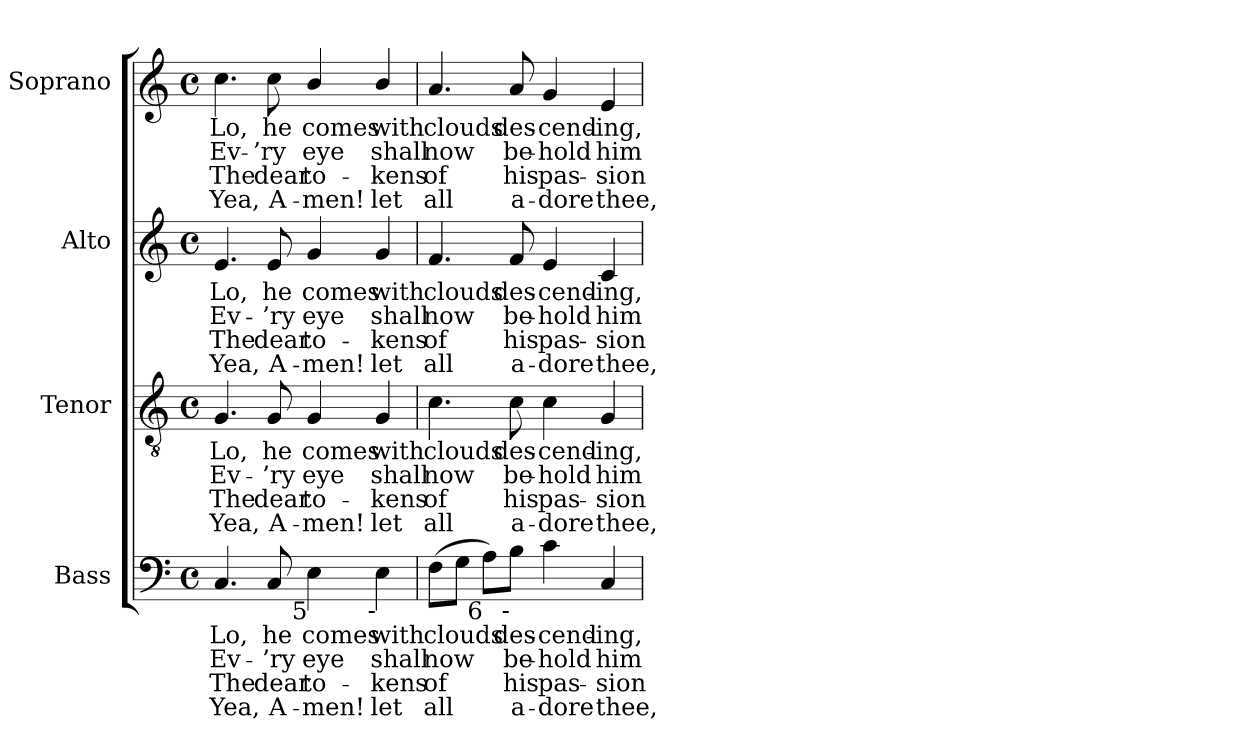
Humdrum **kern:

**kern	**text	**text	**text	**text	**kern	**text	**text	**text	**text	**kern	**text	**text	**text	**text	**kern	**text	**text	**text	**text
*part4	*part4	*part4	*part4	*part4	*part3	*part3	*part3	*part3	*part3	*part2	*part2	*part2	*part2	*part2	*part1	*part1	*part1	*part1	*part1
*staff4	*staff4	*staff4	*staff4	*staff4	*staff3	*staff3	*staff3	*staff3	*staff3	*staff2	*staff2	*staff2	*staff2	*staff2	*staff1	*staff1	*staff1	*staff1	*staff1
*I"Bass	*	*	*	*	*I"Tenor	*	*	*	*	*I"Alto	*	*	*	*	*I"Soprano	*	*	*	*
*I'B.	*	*	*	*	*I'T.	*	*	*	*	*I'A.	*	*	*	*	*I'S.	*	*	*	*
!!LO:PB:g=z
*clefF4	*	*	*	*	*clefGv2	*	*	*	*	*clefG2	*	*	*	*	*clefG2	*	*	*	*
*	*	*	*	*	*ITrd7c12	*	*	*	*	*	*	*	*	*	*	*	*	*	*
*k[]	*	*	*	*	*k[]	*	*	*	*	*k[]	*	*	*	*	*k[]	*	*	*	*
*C:	*	*	*	*	*C:	*	*	*	*	*C:	*	*	*	*	*C:	*	*	*	*
*M4/4	*	*	*	*	*M4/4	*	*	*	*	*M4/4	*	*	*	*	*M4/4	*	*	*	*
*met(c)	*	*	*	*	*met(c)	*	*	*	*	*met(c)	*	*	*	*	*met(c)	*	*	*	*
=1	=1	=1	=1	=1	=1	=1	=1	=1	=1	=1	=1	=1	=1	=1	=1	=1	=1	=1	=1
!	!LO:LY:b:color=#000000	!LO:LY:b:color=#000000	!LO:LY:b:color=#000000	!LO:LY:b:color=#000000	!	!	!	!	!	!	!	!	!	!	!	!	!	!	!
!	!	!	!	!	!	!LO:LY:b:color=#000000	!LO:LY:b:color=#000000	!LO:LY:b:color=#000000	!LO:LY:b:color=#000000	!	!	!	!	!	!	!	!	!	!
!	!	!	!	!	!	!	!	!	!	!	!LO:LY:b:color=#000000	!LO:LY:b:color=#000000	!LO:LY:b:color=#000000	!LO:LY:b:color=#000000	!	!	!	!	!
!	!	!	!	!	!	!	!	!	!	!	!	!	!	!	!	!LO:LY:b:color=#000000	!LO:LY:b:color=#000000	!LO:LY:b:color=#000000	!LO:LY:b:color=#000000
4.Ci/	Lo,	Ev-	The	Yea,	4.GGi/	Lo,	Ev-	The	Yea,	4.ei/	Lo,	Ev-	The	Yea,	4.cci\	Lo,	Ev-	The	Yea,
!	!LO:LY:b:color=#000000	!LO:LY:b:color=#000000	!LO:LY:b:color=#000000	!LO:LY:b:color=#000000	!	!	!	!	!	!	!	!	!	!	!	!	!	!	!
!	!	!	!	!	!	!LO:LY:b:color=#000000	!LO:LY:b:color=#000000	!LO:LY:b:color=#000000	!LO:LY:b:color=#000000	!	!	!	!	!	!	!	!	!	!
!	!	!	!	!	!	!	!	!	!	!	!LO:LY:b:color=#000000	!LO:LY:b:color=#000000	!LO:LY:b:color=#000000	!LO:LY:b:color=#000000	!	!	!	!	!
!	!	!	!	!	!	!	!	!	!	!	!	!	!	!	!	!LO:LY:b:color=#000000	!LO:LY:b:color=#000000	!LO:LY:b:color=#000000	!LO:LY:b:color=#000000
8Ci/	he	-’ry	dear	A-	8GGi/	he	-’ry	dear	A-	8ei/	he	-’ry	dear	A-	8cci\	he	-’ry	dear	A-
!	!LO:LY:b:color=#000000	!LO:LY:b:color=#000000	!LO:LY:b:color=#000000	!LO:LY:b:color=#000000	!	!	!	!	!	!	!	!	!	!	!	!	!	!	!
!	!	!	!	!	!	!LO:LY:b:color=#000000	!LO:LY:b:color=#000000	!LO:LY:b:color=#000000	!LO:LY:b:color=#000000	!	!	!	!	!	!	!	!	!	!
!	!	!	!	!	!	!	!	!	!	!	!LO:LY:b:color=#000000	!LO:LY:b:color=#000000	!LO:LY:b:color=#000000	!LO:LY:b:color=#000000	!	!	!	!	!
!LO:TX:b:rj:t=5	!	!	!	!	!	!	!	!	!	!	!	!	!	!	!	!	!	!	!
!	!	!	!	!	!	!	!	!	!	!	!	!	!	!	!	!LO:LY:b:color=#000000	!LO:LY:b:color=#000000	!LO:LY:b:color=#000000	!LO:LY:b:color=#000000
4Ei\	comes	eye	-to-	-men!	4GGi/	comes	eye	-to-	-men!	4gi/	comes	eye	-to-	-men!	4bi/	comes	eye	-to-	-men!
!	!LO:LY:b:color=#000000	!LO:LY:b:color=#000000	!LO:LY:b:color=#000000	!LO:LY:b:color=#000000	!	!	!	!	!	!	!	!	!	!	!	!	!	!	!
!	!	!	!	!	!	!LO:LY:b:color=#000000	!LO:LY:b:color=#000000	!LO:LY:b:color=#000000	!LO:LY:b:color=#000000	!	!	!	!	!	!	!	!	!	!
!	!	!	!	!	!	!	!	!	!	!	!LO:LY:b:color=#000000	!LO:LY:b:color=#000000	!LO:LY:b:color=#000000	!LO:LY:b:color=#000000	!	!	!	!	!
!LO:TX:b:rj:t=-	!	!	!	!	!	!	!	!	!	!	!	!	!	!	!	!	!	!	!
!	!	!	!	!	!	!	!	!	!	!	!	!	!	!	!	!LO:LY:b:color=#000000	!LO:LY:b:color=#000000	!LO:LY:b:color=#000000	!LO:LY:b:color=#000000
4Ei\	with	shall	kens	let	4GGi/	with	shall	kens	let	4gi/	with	shall	kens	let	4bi/	with	shall	kens	let
=2	=2	=2	=2	=2	=2	=2	=2	=2	=2	=2	=2	=2	=2	=2	=2	=2	=2	=2	=2
!	!LO:LY:b:color=#000000	!LO:LY:b:color=#000000	!LO:LY:b:color=#000000	!LO:LY:b:color=#000000	!	!	!	!	!	!	!	!	!	!	!	!	!	!	!
!	!	!	!	!	!	!LO:LY:b:color=#000000	!LO:LY:b:color=#000000	!LO:LY:b:color=#000000	!LO:LY:b:color=#000000	!	!	!	!	!	!	!	!	!	!
!	!	!	!	!	!	!	!	!	!	!	!LO:LY:b:color=#000000	!LO:LY:b:color=#000000	!LO:LY:b:color=#000000	!LO:LY:b:color=#000000	!	!	!	!	!
!	!	!	!	!	!	!	!	!	!	!	!	!	!	!	!	!LO:LY:b:color=#000000	!LO:LY:b:color=#000000	!LO:LY:b:color=#000000	!LO:LY:b:color=#000000
(8Fi\L	clouds	now	of	all	4.Ci\	clouds	now	of	all	4.fi/	clouds	now	of	all	4.ai/	clouds	now	of	all
8Gi\J	.	.	.	.	.	.	.	.	.	.	.	.	.	.	.	.	.	.	.
!LO:TX:b:rj:t=6	!	!	!	!	!	!	!	!	!	!	!	!	!	!	!	!	!	!	!
8Ai\L)	.	.	.	.	.	.	.	.	.	.	.	.	.	.	.	.	.	.	.
!	!LO:LY:b:color=#000000	!LO:LY:b:color=#000000	!LO:LY:b:color=#000000	!LO:LY:b:color=#000000	!	!	!	!	!	!	!	!	!	!	!	!	!	!	!
!	!	!	!	!	!	!LO:LY:b:color=#000000	!LO:LY:b:color=#000000	!LO:LY:b:color=#000000	!LO:LY:b:color=#000000	!	!	!	!	!	!	!	!	!	!
!	!	!	!	!	!	!	!	!	!	!	!LO:LY:b:color=#000000	!LO:LY:b:color=#000000	!LO:LY:b:color=#000000	!LO:LY:b:color=#000000	!	!	!	!	!
!LO:TX:b:rj:t=-	!	!	!	!	!	!	!	!	!	!	!	!	!	!	!	!	!	!	!
!	!	!	!	!	!	!	!	!	!	!	!	!	!	!	!	!LO:LY:b:color=#000000	!LO:LY:b:color=#000000	!LO:LY:b:color=#000000	!LO:LY:b:color=#000000
8Bi\J	des-	be-	his	a-	8Ci\	des-	be-	his	a-	8fi/	des-	be-	his	a-	8ai/	des-	be-	his	a-
!	!LO:LY:b:color=#000000	!LO:LY:b:color=#000000	!LO:LY:b:color=#000000	!LO:LY:b:color=#000000	!	!	!	!	!	!	!	!	!	!	!	!	!	!	!
!	!	!	!	!	!	!LO:LY:b:color=#000000	!LO:LY:b:color=#000000	!LO:LY:b:color=#000000	!LO:LY:b:color=#000000	!	!	!	!	!	!	!	!	!	!
!	!	!	!	!	!	!	!	!	!	!	!LO:LY:b:color=#000000	!LO:LY:b:color=#000000	!LO:LY:b:color=#000000	!LO:LY:b:color=#000000	!	!	!	!	!
!	!	!	!	!	!	!	!	!	!	!	!	!	!	!	!	!LO:LY:b:color=#000000	!LO:LY:b:color=#000000	!LO:LY:b:color=#000000	!LO:LY:b:color=#000000
4ci\	-cend-	-hold	-pas-	-dore	4Ci\	-cend-	-hold	-pas-	-dore	4ei/	-cend-	-hold	-pas-	-dore	4gi/	-cend-	-hold	-pas-	-dore
!	!LO:LY:b:color=#000000	!LO:LY:b:color=#000000	!LO:LY:b:color=#000000	!LO:LY:b:color=#000000	!	!	!	!	!	!	!	!	!	!	!	!	!	!	!
!	!	!	!	!	!	!LO:LY:b:color=#000000	!LO:LY:b:color=#000000	!LO:LY:b:color=#000000	!LO:LY:b:color=#000000	!	!	!	!	!	!	!	!	!	!
!	!	!	!	!	!	!	!	!	!	!	!LO:LY:b:color=#000000	!LO:LY:b:color=#000000	!LO:LY:b:color=#000000	!LO:LY:b:color=#000000	!	!	!	!	!
!	!	!	!	!	!	!	!	!	!	!	!	!	!	!	!	!LO:LY:b:color=#000000	!LO:LY:b:color=#000000	!LO:LY:b:color=#000000	!LO:LY:b:color=#000000
4Ci/	-ing,	him	sion	thee,	4GGi/	-ing,	him	sion	thee,	4ci/	-ing,	him	sion	thee,	4ei/	-ing,	him	sion	thee,
=	=	=	=	=	=	=	=	=	=	=	=	=	=	=	=	=	=	=	=
*-	*-	*-	*-	*-	*-	*-	*-	*-	*-	*-	*-	*-	*-	*-	*-	*-	*-	*-	*-
